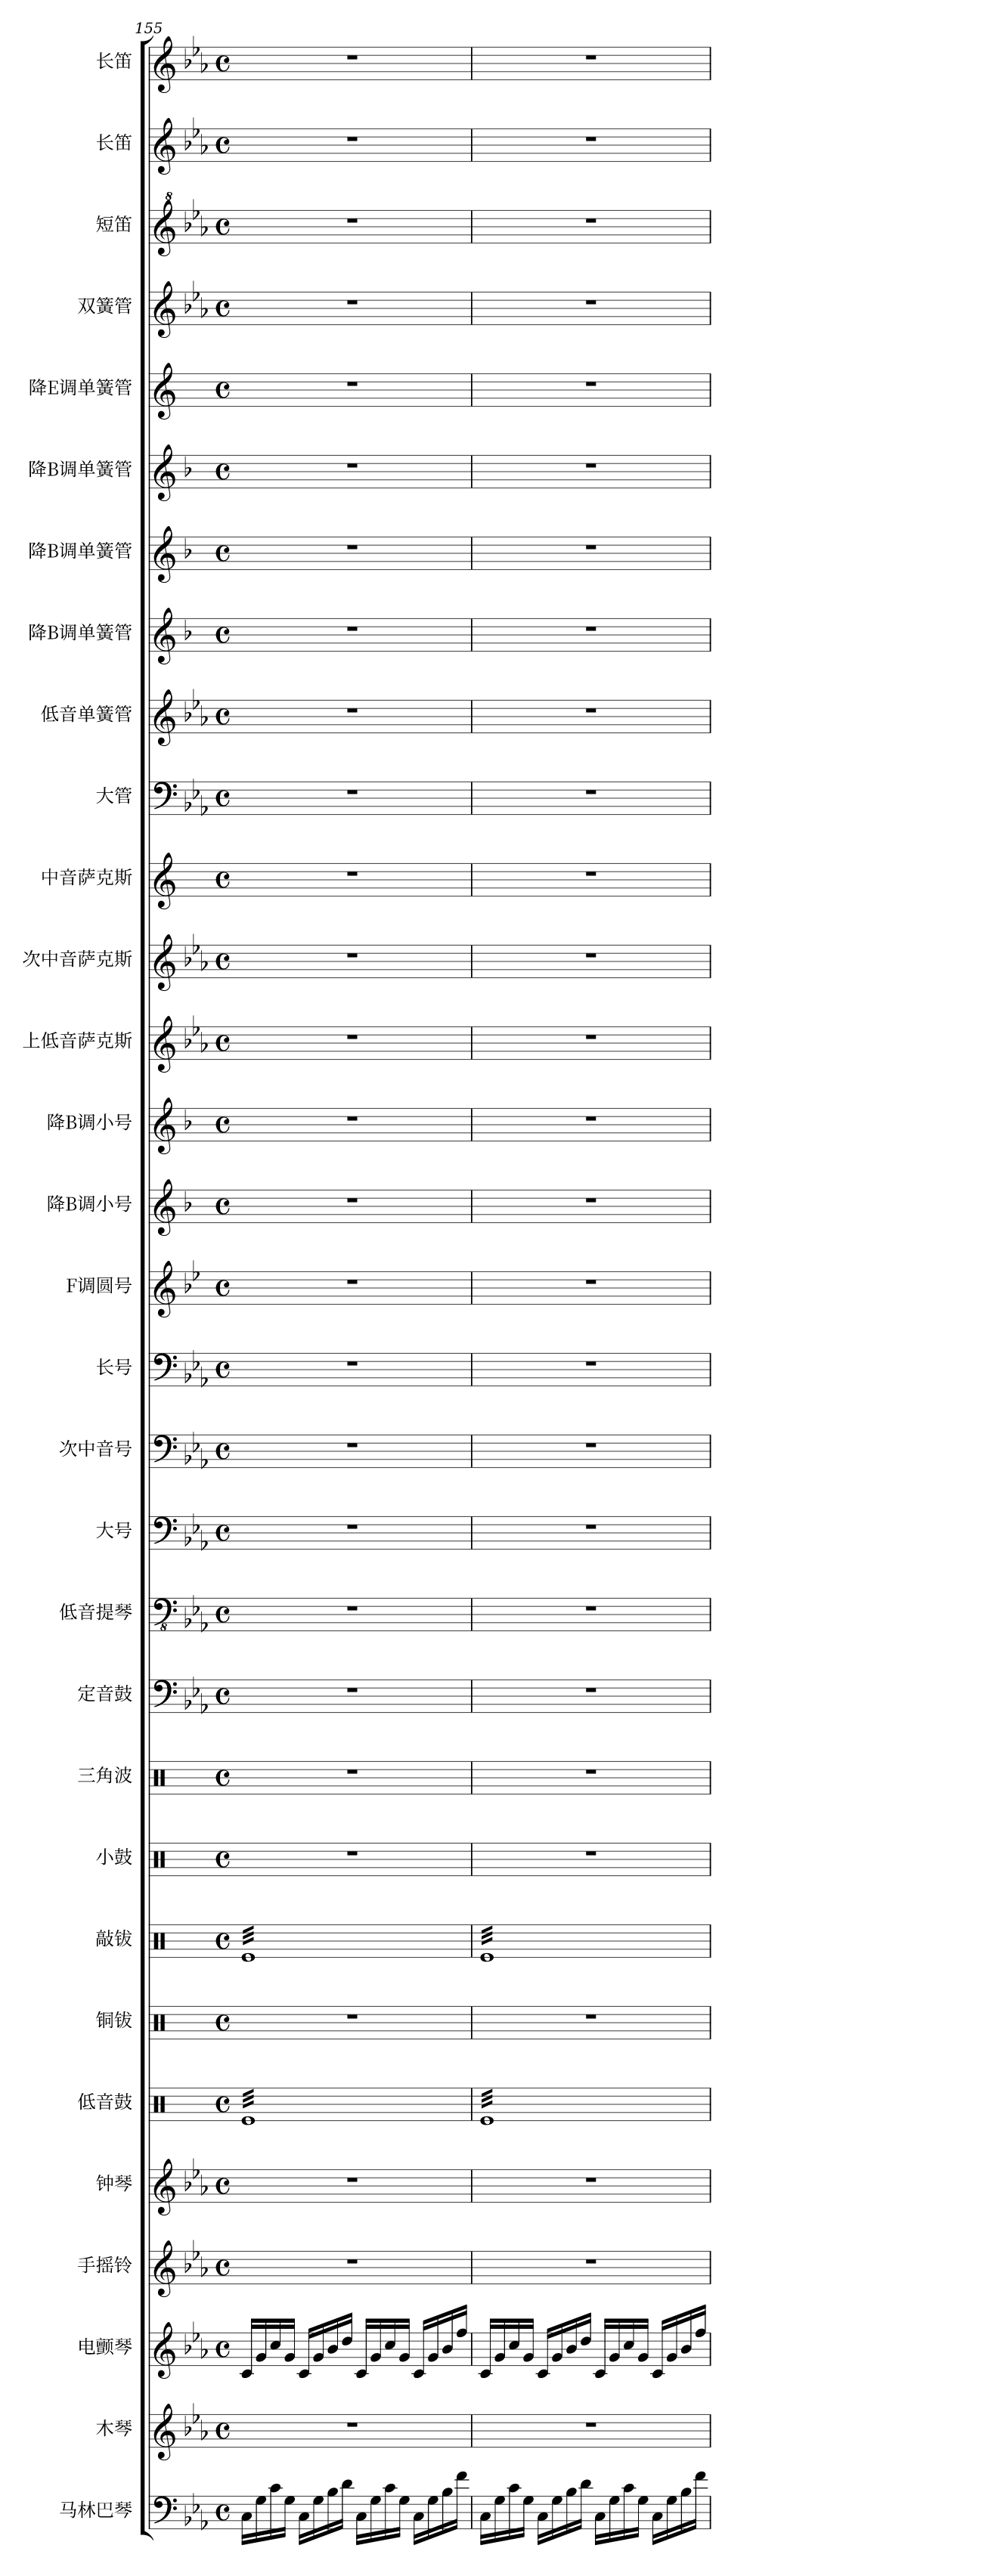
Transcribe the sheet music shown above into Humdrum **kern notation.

**kern	**kern	**kern	**kern	**kern	**kern	**kern	**kern	**kern	**kern	**kern	**kern	**kern	**kern	**kern	**kern	**kern	**kern	**kern	**kern	**kern	**kern	**kern	**kern	**kern	**kern	**kern	**kern	**kern	**kern	**kern
*part31	*part30	*part29	*part28	*part27	*part26	*part25	*part24	*part23	*part22	*part21	*part20	*part19	*part18	*part17	*part16	*part15	*part14	*part13	*part12	*part11	*part10	*part9	*part8	*part7	*part6	*part5	*part4	*part3	*part2	*part1
*staff31	*staff30	*staff29	*staff28	*staff27	*staff26	*staff25	*staff24	*staff23	*staff22	*staff21	*staff20	*staff19	*staff18	*staff17	*staff16	*staff15	*staff14	*staff13	*staff12	*staff11	*staff10	*staff9	*staff8	*staff7	*staff6	*staff5	*staff4	*staff3	*staff2	*staff1
*I"马林巴琴	*I"木琴	*I"电颤琴	*I"手摇铃	*I"钟琴	*I"低音鼓	*I"铜钹	*I"敲钹	*I"小鼓	*I"三角波	*I"定音鼓	*I"低音提琴	*I"大号	*I"次中音号	*I"长号	*I"F调圆号	*I"降B调小号	*I"降B调小号	*I"上低音萨克斯	*I"次中音萨克斯	*I"中音萨克斯	*I"大管	*I"低音单簧管	*I"降B调单簧管	*I"降B调单簧管	*I"降B调单簧管	*I"降E调单簧管	*I"双簧管	*I"短笛	*I"长笛	*I"长笛
*clefF4	*clefG2	*clefG2	*clefG2	*clefG2	*clefX	*clefX	*clefX	*clefX	*clefX	*clefF4	*clefFv4	*clefF4	*clefF4	*clefF4	*clefG2	*clefG2	*clefG2	*clefG2	*clefG2	*clefG2	*clefF4	*clefG2	*clefG2	*clefG2	*clefG2	*clefG2	*clefG2	*clefG^2	*clefG2	*clefG2
*	*ITrd-7c-12	*	*	*ITrd-14c-24	*	*	*	*	*	*	*ITrd7c12	*	*	*	*ITrd4c7	*ITrd1c2	*ITrd1c2	*ITrd12c21	*ITrd8c14	*ITrd5c9	*	*ITrd8c14	*ITrd1c2	*ITrd1c2	*ITrd1c2	*ITrd-2c-3	*	*ITrd-7c-12	*	*
*k[b-e-a-]	*k[b-e-a-]	*k[b-e-a-]	*k[b-e-a-]	*k[b-e-a-]	*k[]	*k[]	*k[]	*k[]	*k[]	*k[b-e-a-]	*k[b-e-a-]	*k[b-e-a-]	*k[b-e-a-]	*k[b-e-a-]	*k[b-e-a-]	*k[b-e-a-]	*k[b-e-a-]	*k[b-e-a-]	*k[b-e-a-]	*k[b-e-a-]	*k[b-e-a-]	*k[b-e-a-]	*k[b-e-a-]	*k[b-e-a-]	*k[b-e-a-]	*k[b-e-a-]	*k[b-e-a-]	*k[b-e-a-]	*k[b-e-a-]	*k[b-e-a-]
*M4/4	*M4/4	*M4/4	*M4/4	*M4/4	*M4/4	*M4/4	*M4/4	*M4/4	*M4/4	*M4/4	*M4/4	*M4/4	*M4/4	*M4/4	*M4/4	*M4/4	*M4/4	*M4/4	*M4/4	*M4/4	*M4/4	*M4/4	*M4/4	*M4/4	*M4/4	*M4/4	*M4/4	*M4/4	*M4/4	*M4/4
*met(c)	*met(c)	*met(c)	*met(c)	*met(c)	*met(c)	*met(c)	*met(c)	*met(c)	*met(c)	*met(c)	*met(c)	*met(c)	*met(c)	*met(c)	*met(c)	*met(c)	*met(c)	*met(c)	*met(c)	*met(c)	*met(c)	*met(c)	*met(c)	*met(c)	*met(c)	*met(c)	*met(c)	*met(c)	*met(c)	*met(c)
=155	=155	=155	=155	=155	=155	=155	=155	=155	=155	=155	=155	=155	=155	=155	=155	=155	=155	=155	=155	=155	=155	=155	=155	=155	=155	=155	=155	=155	=155	=155
*	*	*	*	*	*tremolo	*	*	*	*	*	*	*	*	*	*	*	*	*	*	*	*	*	*	*	*	*	*	*	*	*
*	*	*	*	*	*	*	*tremolo	*	*	*	*	*	*	*	*	*	*	*	*	*	*	*	*	*	*	*	*	*	*	*
16C\LL	1r	16c/LL	1r	1r	32ReLLL	1r	32ReLLL	1r	1r	1r	1r	1r	1r	1r	1r	1r	1r	1r	1r	1r	1r	1r	1r	1r	1r	1r	1r	1r	1r	1r
.	.	.	.	.	32Re	.	32Re	.	.	.	.	.	.	.	.	.	.	.	.	.	.	.	.	.	.	.	.	.	.	.
16G\	.	16g/	.	.	32Re	.	32Re	.	.	.	.	.	.	.	.	.	.	.	.	.	.	.	.	.	.	.	.	.	.	.
.	.	.	.	.	32Re	.	32Re	.	.	.	.	.	.	.	.	.	.	.	.	.	.	.	.	.	.	.	.	.	.	.
16c\	.	16cc/	.	.	32Re	.	32Re	.	.	.	.	.	.	.	.	.	.	.	.	.	.	.	.	.	.	.	.	.	.	.
.	.	.	.	.	32Re	.	32Re	.	.	.	.	.	.	.	.	.	.	.	.	.	.	.	.	.	.	.	.	.	.	.
16G\JJ	.	16g/JJ	.	.	32Re	.	32Re	.	.	.	.	.	.	.	.	.	.	.	.	.	.	.	.	.	.	.	.	.	.	.
.	.	.	.	.	32Re	.	32Re	.	.	.	.	.	.	.	.	.	.	.	.	.	.	.	.	.	.	.	.	.	.	.
16C\LL	.	16c/LL	.	.	32Re	.	32Re	.	.	.	.	.	.	.	.	.	.	.	.	.	.	.	.	.	.	.	.	.	.	.
.	.	.	.	.	32Re	.	32Re	.	.	.	.	.	.	.	.	.	.	.	.	.	.	.	.	.	.	.	.	.	.	.
16G\	.	16g/	.	.	32Re	.	32Re	.	.	.	.	.	.	.	.	.	.	.	.	.	.	.	.	.	.	.	.	.	.	.
.	.	.	.	.	32Re	.	32Re	.	.	.	.	.	.	.	.	.	.	.	.	.	.	.	.	.	.	.	.	.	.	.
16B-\	.	16b-/	.	.	32Re	.	32Re	.	.	.	.	.	.	.	.	.	.	.	.	.	.	.	.	.	.	.	.	.	.	.
.	.	.	.	.	32Re	.	32Re	.	.	.	.	.	.	.	.	.	.	.	.	.	.	.	.	.	.	.	.	.	.	.
16d\JJ	.	16dd/JJ	.	.	32Re	.	32Re	.	.	.	.	.	.	.	.	.	.	.	.	.	.	.	.	.	.	.	.	.	.	.
.	.	.	.	.	32Re	.	32Re	.	.	.	.	.	.	.	.	.	.	.	.	.	.	.	.	.	.	.	.	.	.	.
16C\LL	.	16c/LL	.	.	32Re	.	32Re	.	.	.	.	.	.	.	.	.	.	.	.	.	.	.	.	.	.	.	.	.	.	.
.	.	.	.	.	32Re	.	32Re	.	.	.	.	.	.	.	.	.	.	.	.	.	.	.	.	.	.	.	.	.	.	.
16G\	.	16g/	.	.	32Re	.	32Re	.	.	.	.	.	.	.	.	.	.	.	.	.	.	.	.	.	.	.	.	.	.	.
.	.	.	.	.	32Re	.	32Re	.	.	.	.	.	.	.	.	.	.	.	.	.	.	.	.	.	.	.	.	.	.	.
16c\	.	16cc/	.	.	32Re	.	32Re	.	.	.	.	.	.	.	.	.	.	.	.	.	.	.	.	.	.	.	.	.	.	.
.	.	.	.	.	32Re	.	32Re	.	.	.	.	.	.	.	.	.	.	.	.	.	.	.	.	.	.	.	.	.	.	.
16G\JJ	.	16g/JJ	.	.	32Re	.	32Re	.	.	.	.	.	.	.	.	.	.	.	.	.	.	.	.	.	.	.	.	.	.	.
.	.	.	.	.	32Re	.	32Re	.	.	.	.	.	.	.	.	.	.	.	.	.	.	.	.	.	.	.	.	.	.	.
16C\LL	.	16c/LL	.	.	32Re	.	32Re	.	.	.	.	.	.	.	.	.	.	.	.	.	.	.	.	.	.	.	.	.	.	.
.	.	.	.	.	32Re	.	32Re	.	.	.	.	.	.	.	.	.	.	.	.	.	.	.	.	.	.	.	.	.	.	.
16G\	.	16g/	.	.	32Re	.	32Re	.	.	.	.	.	.	.	.	.	.	.	.	.	.	.	.	.	.	.	.	.	.	.
.	.	.	.	.	32Re	.	32Re	.	.	.	.	.	.	.	.	.	.	.	.	.	.	.	.	.	.	.	.	.	.	.
16B-\	.	16b-/	.	.	32Re	.	32Re	.	.	.	.	.	.	.	.	.	.	.	.	.	.	.	.	.	.	.	.	.	.	.
.	.	.	.	.	32Re	.	32Re	.	.	.	.	.	.	.	.	.	.	.	.	.	.	.	.	.	.	.	.	.	.	.
16f\JJ	.	16ff/JJ	.	.	32Re	.	32Re	.	.	.	.	.	.	.	.	.	.	.	.	.	.	.	.	.	.	.	.	.	.	.
.	.	.	.	.	32ReJJJ	.	32ReJJJ	.	.	.	.	.	.	.	.	.	.	.	.	.	.	.	.	.	.	.	.	.	.	.
=156	=156	=156	=156	=156	=156	=156	=156	=156	=156	=156	=156	=156	=156	=156	=156	=156	=156	=156	=156	=156	=156	=156	=156	=156	=156	=156	=156	=156	=156	=156
16C\LL	1r	16c/LL	1r	1r	32ReLLL	1r	32ReLLL	1r	1r	1r	1r	1r	1r	1r	1r	1r	1r	1r	1r	1r	1r	1r	1r	1r	1r	1r	1r	1r	1r	1r
.	.	.	.	.	32Re	.	32Re	.	.	.	.	.	.	.	.	.	.	.	.	.	.	.	.	.	.	.	.	.	.	.
16G\	.	16g/	.	.	32Re	.	32Re	.	.	.	.	.	.	.	.	.	.	.	.	.	.	.	.	.	.	.	.	.	.	.
.	.	.	.	.	32Re	.	32Re	.	.	.	.	.	.	.	.	.	.	.	.	.	.	.	.	.	.	.	.	.	.	.
16c\	.	16cc/	.	.	32Re	.	32Re	.	.	.	.	.	.	.	.	.	.	.	.	.	.	.	.	.	.	.	.	.	.	.
.	.	.	.	.	32Re	.	32Re	.	.	.	.	.	.	.	.	.	.	.	.	.	.	.	.	.	.	.	.	.	.	.
16G\JJ	.	16g/JJ	.	.	32Re	.	32Re	.	.	.	.	.	.	.	.	.	.	.	.	.	.	.	.	.	.	.	.	.	.	.
.	.	.	.	.	32Re	.	32Re	.	.	.	.	.	.	.	.	.	.	.	.	.	.	.	.	.	.	.	.	.	.	.
16C\LL	.	16c/LL	.	.	32Re	.	32Re	.	.	.	.	.	.	.	.	.	.	.	.	.	.	.	.	.	.	.	.	.	.	.
.	.	.	.	.	32Re	.	32Re	.	.	.	.	.	.	.	.	.	.	.	.	.	.	.	.	.	.	.	.	.	.	.
16G\	.	16g/	.	.	32Re	.	32Re	.	.	.	.	.	.	.	.	.	.	.	.	.	.	.	.	.	.	.	.	.	.	.
.	.	.	.	.	32Re	.	32Re	.	.	.	.	.	.	.	.	.	.	.	.	.	.	.	.	.	.	.	.	.	.	.
16B-\	.	16b-/	.	.	32Re	.	32Re	.	.	.	.	.	.	.	.	.	.	.	.	.	.	.	.	.	.	.	.	.	.	.
.	.	.	.	.	32Re	.	32Re	.	.	.	.	.	.	.	.	.	.	.	.	.	.	.	.	.	.	.	.	.	.	.
16d\JJ	.	16dd/JJ	.	.	32Re	.	32Re	.	.	.	.	.	.	.	.	.	.	.	.	.	.	.	.	.	.	.	.	.	.	.
.	.	.	.	.	32Re	.	32Re	.	.	.	.	.	.	.	.	.	.	.	.	.	.	.	.	.	.	.	.	.	.	.
16C\LL	.	16c/LL	.	.	32Re	.	32Re	.	.	.	.	.	.	.	.	.	.	.	.	.	.	.	.	.	.	.	.	.	.	.
.	.	.	.	.	32Re	.	32Re	.	.	.	.	.	.	.	.	.	.	.	.	.	.	.	.	.	.	.	.	.	.	.
16G\	.	16g/	.	.	32Re	.	32Re	.	.	.	.	.	.	.	.	.	.	.	.	.	.	.	.	.	.	.	.	.	.	.
.	.	.	.	.	32Re	.	32Re	.	.	.	.	.	.	.	.	.	.	.	.	.	.	.	.	.	.	.	.	.	.	.
16c\	.	16cc/	.	.	32Re	.	32Re	.	.	.	.	.	.	.	.	.	.	.	.	.	.	.	.	.	.	.	.	.	.	.
.	.	.	.	.	32Re	.	32Re	.	.	.	.	.	.	.	.	.	.	.	.	.	.	.	.	.	.	.	.	.	.	.
16G\JJ	.	16g/JJ	.	.	32Re	.	32Re	.	.	.	.	.	.	.	.	.	.	.	.	.	.	.	.	.	.	.	.	.	.	.
.	.	.	.	.	32Re	.	32Re	.	.	.	.	.	.	.	.	.	.	.	.	.	.	.	.	.	.	.	.	.	.	.
16C\LL	.	16c/LL	.	.	32Re	.	32Re	.	.	.	.	.	.	.	.	.	.	.	.	.	.	.	.	.	.	.	.	.	.	.
.	.	.	.	.	32Re	.	32Re	.	.	.	.	.	.	.	.	.	.	.	.	.	.	.	.	.	.	.	.	.	.	.
16G\	.	16g/	.	.	32Re	.	32Re	.	.	.	.	.	.	.	.	.	.	.	.	.	.	.	.	.	.	.	.	.	.	.
.	.	.	.	.	32Re	.	32Re	.	.	.	.	.	.	.	.	.	.	.	.	.	.	.	.	.	.	.	.	.	.	.
16B-\	.	16b-/	.	.	32Re	.	32Re	.	.	.	.	.	.	.	.	.	.	.	.	.	.	.	.	.	.	.	.	.	.	.
.	.	.	.	.	32Re	.	32Re	.	.	.	.	.	.	.	.	.	.	.	.	.	.	.	.	.	.	.	.	.	.	.
16f\JJ	.	16ff/JJ	.	.	32Re	.	32Re	.	.	.	.	.	.	.	.	.	.	.	.	.	.	.	.	.	.	.	.	.	.	.
.	.	.	.	.	32ReJJJ	.	32ReJJJ	.	.	.	.	.	.	.	.	.	.	.	.	.	.	.	.	.	.	.	.	.	.	.
*	*	*	*	*	*	*	*Xtremolo	*	*	*	*	*	*	*	*	*	*	*	*	*	*	*	*	*	*	*	*	*	*	*
*	*	*	*	*	*Xtremolo	*	*	*	*	*	*	*	*	*	*	*	*	*	*	*	*	*	*	*	*	*	*	*	*	*
=	=	=	=	=	=	=	=	=	=	=	=	=	=	=	=	=	=	=	=	=	=	=	=	=	=	=	=	=	=	=
*-	*-	*-	*-	*-	*-	*-	*-	*-	*-	*-	*-	*-	*-	*-	*-	*-	*-	*-	*-	*-	*-	*-	*-	*-	*-	*-	*-	*-	*-	*-
